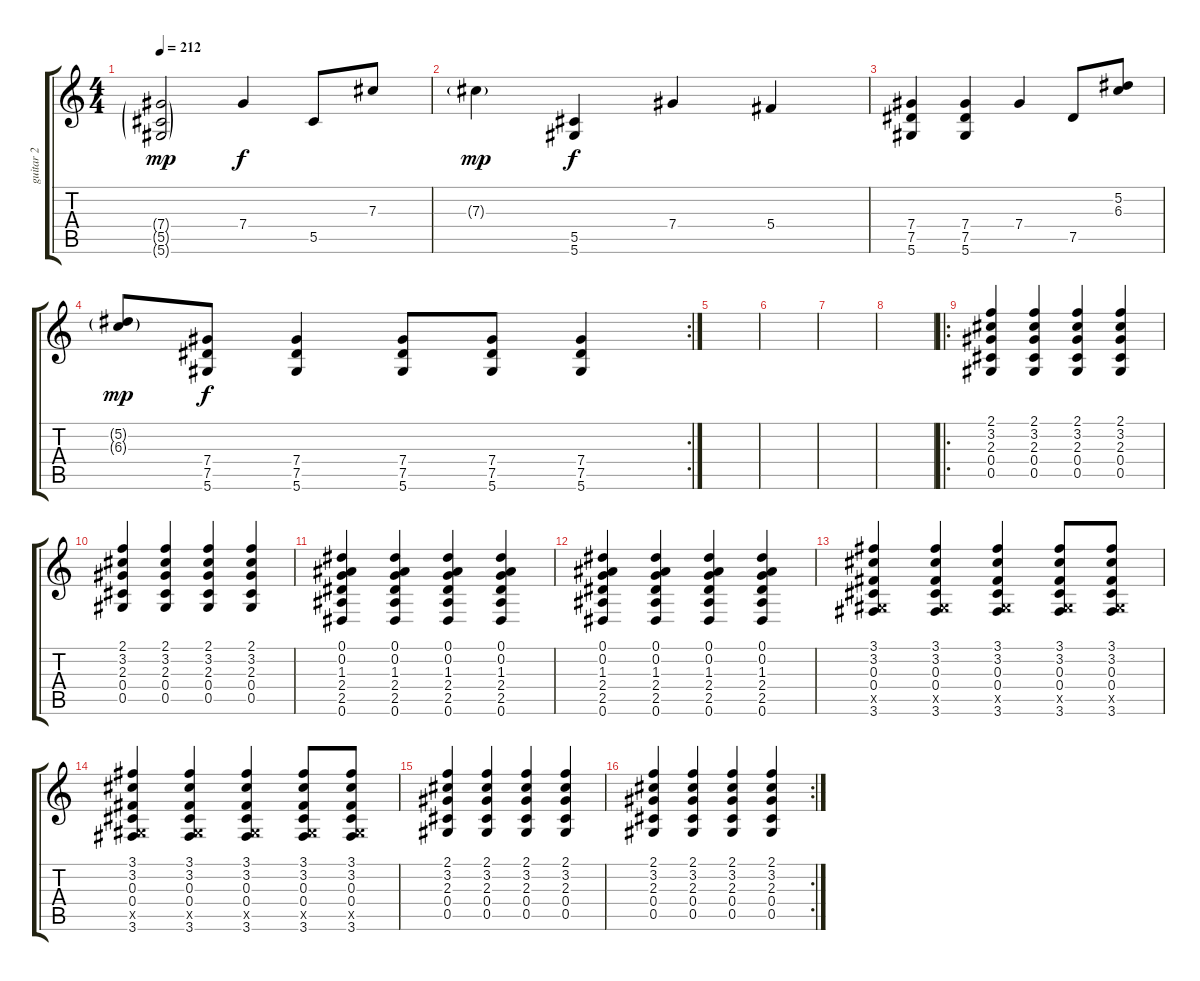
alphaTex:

\track ("guitar 2" "guitar 2") {instrument distortionguitar}
\staff {score tabs}
\tuning (Eb4 Bb3 Gb3 Db3 Ab2 Eb2) {hide}
\ts (4 4)
\tempo 212
\clef g2
\ks c
(7.4{g} 5.5{g} 5.6{g}).2{dy mp} 7.4.4{dy f} 5.5.8 7.3.8 |
7.3{g}.4{dy mp} (5.5 5.6).4{dy f} 7.4.4 5.4.4 |
(7.4 7.5 5.6).4 (7.4 7.5 5.6).4 7.4.4 7.5.8 (5.2 6.3).8 |
\rc 2
(5.2{g} 6.3{g}).8{dy mp} (7.4 7.5 5.6).8{dy f} (7.4 7.5 5.6).4 (7.4 7.5 5.6).8 (7.4 7.5 5.6).8 (7.4 7.5 5.6).4 |
|
|
|
|
\ro
(2.1 3.2 2.3 0.4 0.5).4 (2.1 3.2 2.3 0.4 0.5).4 (2.1 3.2 2.3 0.4 0.5).4 (2.1 3.2 2.3 0.4 0.5).4 |
(2.1 3.2 2.3 0.4 0.5).4 (2.1 3.2 2.3 0.4 0.5).4 (2.1 3.2 2.3 0.4 0.5).4 (2.1 3.2 2.3 0.4 0.5).4 |
(0.1 0.2 1.3 2.4 2.5 0.6).4 (0.1 0.2 1.3 2.4 2.5 0.6).4 (0.1 0.2 1.3 2.4 2.5 0.6).4 (0.1 0.2 1.3 2.4 2.5 0.6).4 |
(0.1 0.2 1.3 2.4 2.5 0.6).4 (0.1 0.2 1.3 2.4 2.5 0.6).4 (0.1 0.2 1.3 2.4 2.5 0.6).4 (0.1 0.2 1.3 2.4 2.5 0.6).4 |
(3.1 3.2 0.3 0.4 0.5{x} 3.6).4 (3.1 3.2 0.3 0.4 0.5{x} 3.6).4 (3.1 3.2 0.3 0.4 0.5{x} 3.6).4 (3.1 3.2 0.3 0.4 0.5{x} 3.6).8 (3.1 3.2 0.3 0.4 0.5{x} 3.6).8 |
(3.1 3.2 0.3 0.4 0.5{x} 3.6).4 (3.1 3.2 0.3 0.4 0.5{x} 3.6).4 (3.1 3.2 0.3 0.4 0.5{x} 3.6).4 (3.1 3.2 0.3 0.4 0.5{x} 3.6).8 (3.1 3.2 0.3 0.4 0.5{x} 3.6).8 |
(2.1 3.2 2.3 0.4 0.5).4 (2.1 3.2 2.3 0.4 0.5).4 (2.1 3.2 2.3 0.4 0.5).4 (2.1 3.2 2.3 0.4 0.5).4 |
\rc 2
(2.1 3.2 2.3 0.4 0.5).4 (2.1 3.2 2.3 0.4 0.5).4 (2.1 3.2 2.3 0.4 0.5).4 (2.1 3.2 2.3 0.4 0.5).4
